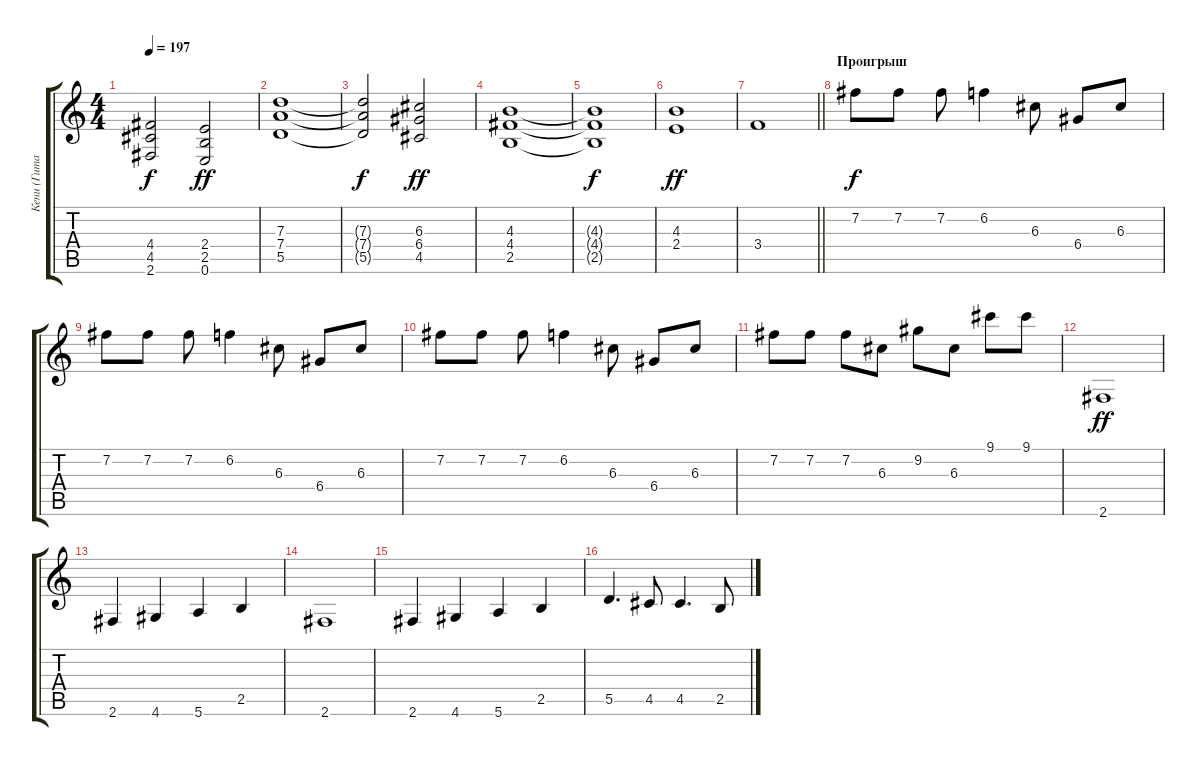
\track ("Кени (Гитара)" "Кени (Гита") {instrument overdrivenguitar}
\staff {score tabs}
\tuning (E4 B3 G3 D3 A2 E2) {hide}
\ts (4 4)
\tempo 197
\clef g2
\ks c
(4.4{t} 4.5{t} 2.6{t}).2{dy f} (2.4 2.5 0.6).2{dy ff} |
(7.3 7.4 5.5).1 |
(7.3{t} 7.4{t} 5.5{t}).2{dy f} (6.3 6.4 4.5).2{dy ff} |
(4.3 4.4 2.5).1 |
(4.3{t} 4.4{t} 2.5{t}).1{dy f} |
(4.3 2.4).1{dy ff} |
\barLineRight lightlight
3.4.1 |
\section ("" "Проигрыш")
7.2.8{dy f} 7.2.8 7.2.8 6.2.4 6.3.8 6.4.8 6.3.8 |
7.2.8 7.2.8 7.2.8 6.2.4 6.3.8 6.4.8 6.3.8 |
7.2.8 7.2.8 7.2.8 6.2.4 6.3.8 6.4.8 6.3.8 |
7.2.8 7.2.8 7.2.8 6.3.8 9.2.8 6.3.8 9.1.8 9.1.8 |
2.6.1{dy ff} |
2.6.4 4.6.4 5.6.4 2.5.4 |
2.6.1 |
2.6.4 4.6.4 5.6.4 2.5.4 |
5.5.4{d} 4.5.8 4.5.4{d} 2.5.8
